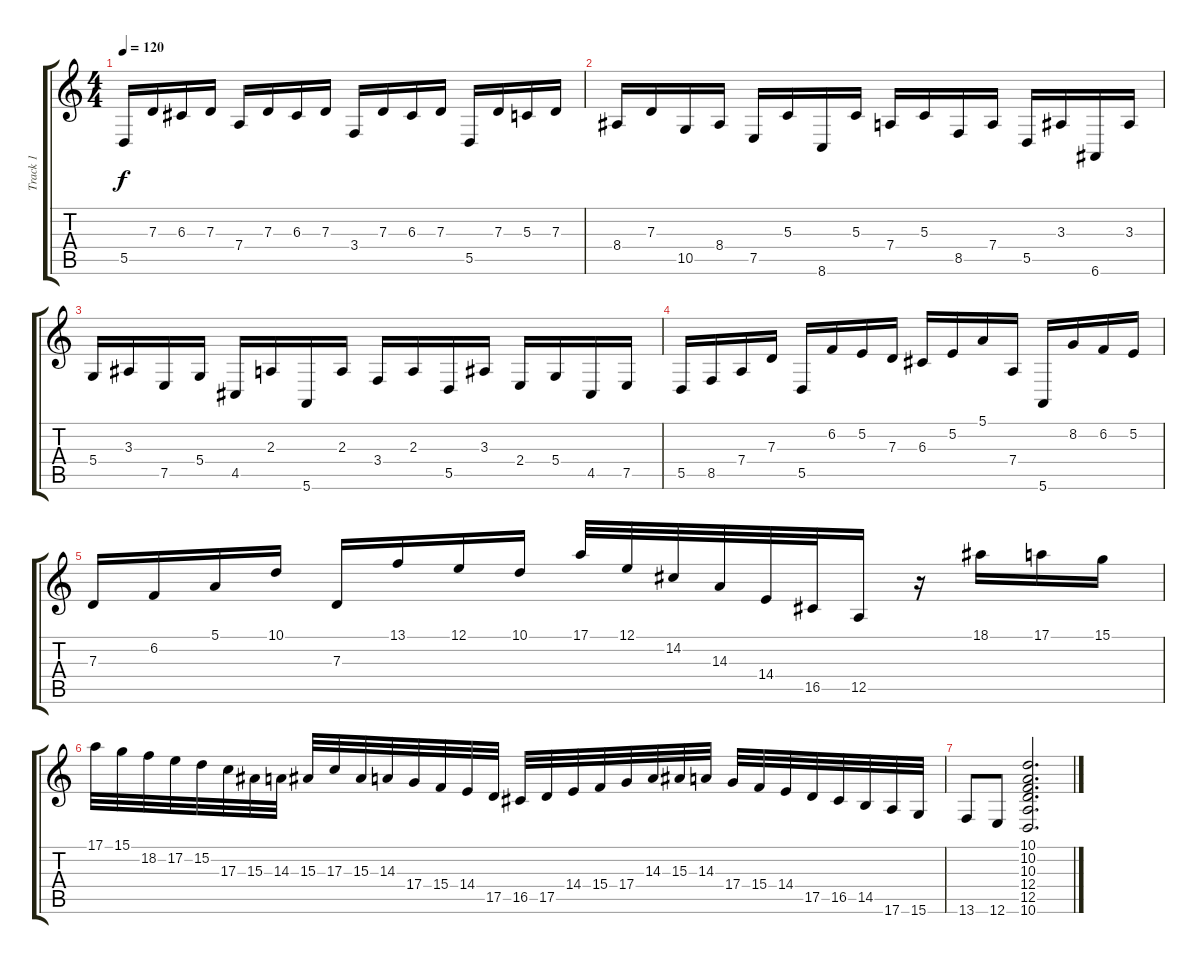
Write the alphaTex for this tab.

\track ("Track 1" "Track 1") {instrument harpsichord}
\staff {score tabs}
\tuning (E4 B3 G3 D3 A2 E2) {hide}
\ts (4 4)
\tempo 120
\clef g2
\ks c
5.5.16{dy f instrument harpsichord} 7.3.16 6.3.16 7.3.16 7.4.16 7.3.16 6.3.16 7.3.16 3.4.16 7.3.16 6.3.16 7.3.16 5.5.16 7.3.16 5.3.16 7.3.16 |
8.4.16 7.3.16 10.5.16 8.4.16 7.5.16 5.3.16 8.6.16 5.3.16 7.4.16 5.3.16 8.5.16 7.4.16 5.5.16 3.3.16 6.6.16 3.3.16 |
5.4.16 3.3.16 7.5.16 5.4.16 4.5.16 2.3.16 5.6.16 2.3.16 3.4.16 2.3.16 5.5.16 3.3.16 2.4.16 5.4.16 4.5.16 7.5.16 |
5.5.16 8.5.16 7.4.16 7.3.16 5.5.16 6.2.16 5.2.16 7.3.16 6.3.16 5.2.16 5.1.16 7.4.16 5.6.16 8.2.16 6.2.16 5.2.16 |
7.3.16 6.2.16 5.1.16 10.1.16 7.3.16 13.1.16 12.1.16 10.1.16 17.1.32 12.1.32 14.2.32 14.3.32 14.4.32 16.5.32 12.5.16 r.16 18.1.16 17.1.16 15.1.16 |
17.1.32 15.1.32 18.2.32 17.2.32 15.2.32 17.3.32 15.3.32 14.3.32 15.3.32 17.3.32 15.3.32 14.3.32 17.4.32 15.4.32 14.4.32 17.5.32 16.5.32 17.5.32 14.4.32 15.4.32 17.4.32 14.3.32 15.3.32 14.3.32 17.4.32 15.4.32 14.4.32 17.5.32 16.5.32 14.5.32 17.6.32 15.6.32 |
13.6.8 12.6.8 (10.1 10.2 10.3 12.4 12.5 10.6).2{d}
